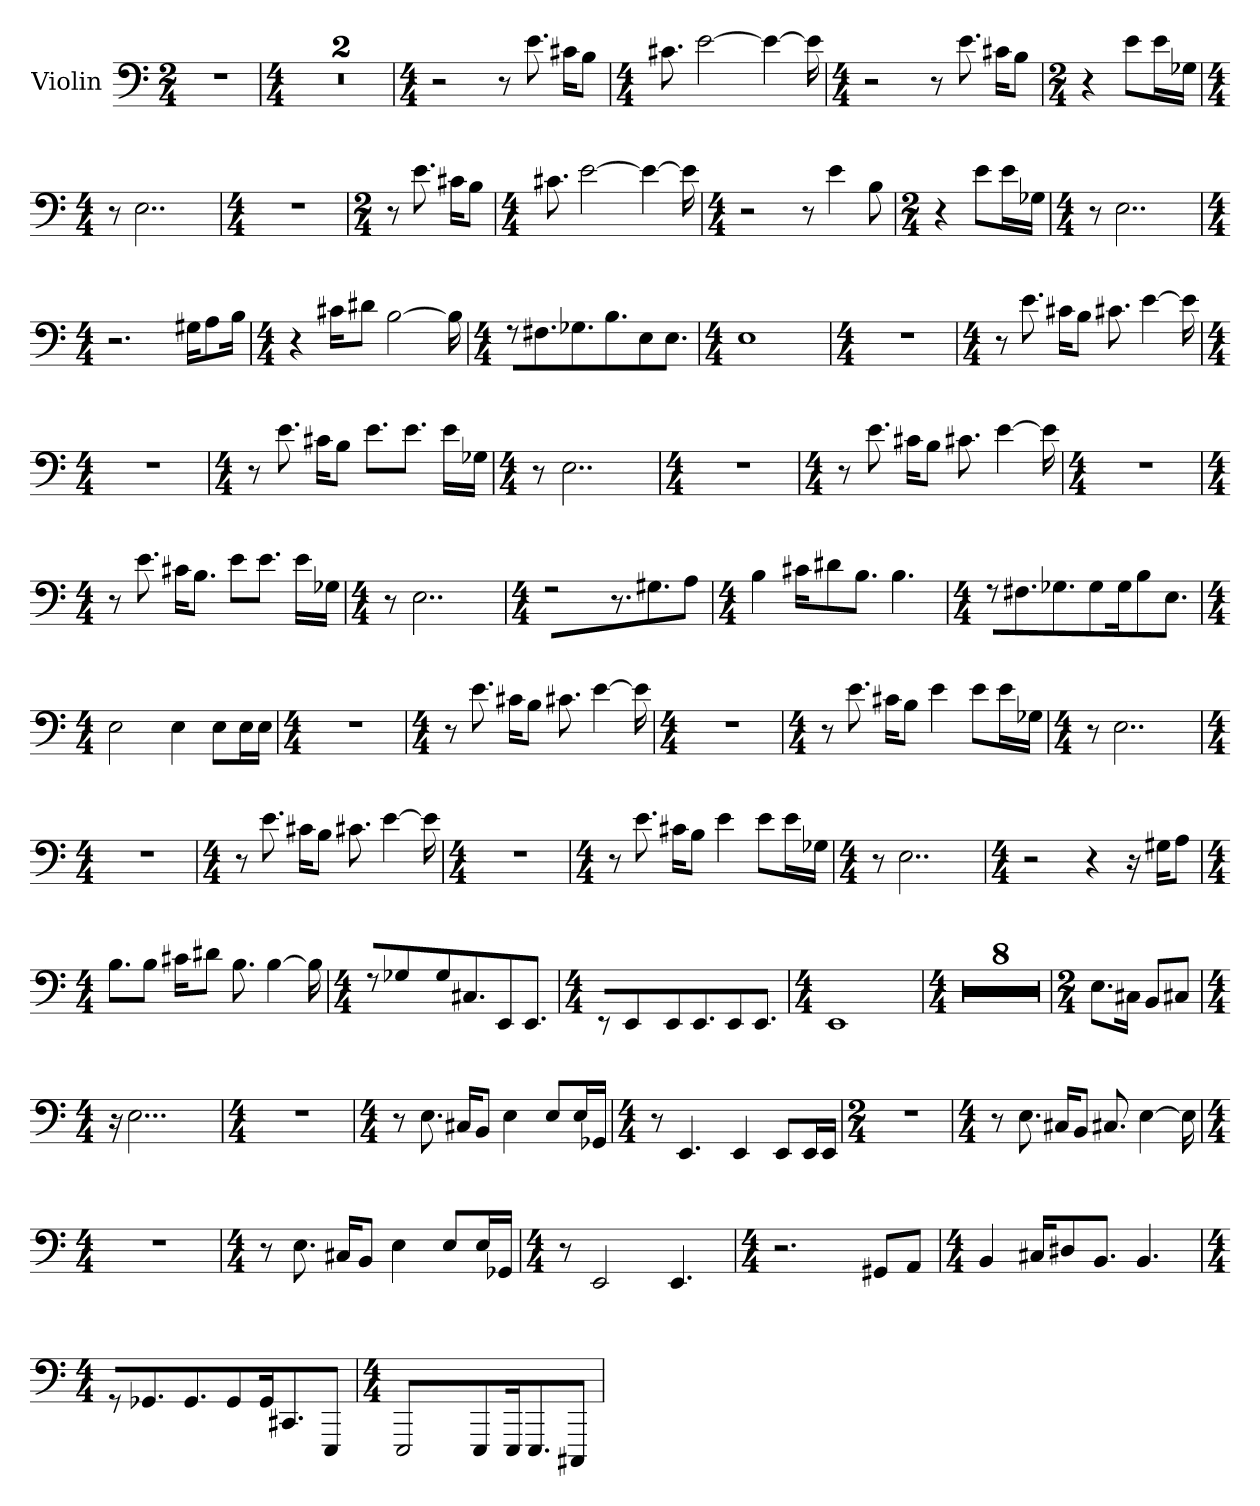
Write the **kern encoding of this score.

**kern
*part1
*staff1
*I"Violin
*I'Vln
*M2/4
=
2r
=
*M4/4
1r
=
*M4/4
1r
=
*M4/4
2r
8r
8.e
16c#XKL
8BJ
=
*M4/4
8.c#X
[2e
4e_
16e]
=
*M4/4
2r
8r
8.e
16c#XKL
8BJ
=
*M2/4
4r
8eL
16eL
16G-XJJ
=
*M4/4
8r
2..E
=
*M4/4
1r
=
*M2/4
8r
8.e
16c#XKL
8BJ
=
*M4/4
8.c#X
[2e
4e_
16e]
=
*M4/4
2r
8r
4e
8B
=
*M2/4
4r
8eL
16eL
16G-XJJ
=
*M4/4
8r
2..E
=
*M4/4
2.r
16G#XKL
8A
16BJk
=
*M4/4
4r
16c#XKL
8d#XJ
[2B
16B]
=
*M4/4
8r
8.F#X
8.G-XL
8.B
8EJ
8.EJ
=
*M4/4
1E
=
*M4/4
1r
=
*M4/4
8r
8.e
16c#XKL
8BJ
8.c#X
[4e
16e]
=
*M4/4
1r
=
*M4/4
8r
8.e
16c#XKL
8BJ
8.eL
8.eJ
16eLL
16G-XJJ
=
*M4/4
8r
2..E
=
*M4/4
1r
=
*M4/4
8r
8.e
16c#XKL
8BJ
8.c#X
[4e
16e]
=
*M4/4
1r
=
*M4/4
8r
8.e
16c#XKL
8.BJ
8eL
8.eJ
16eLL
16G-XJJ
=
*M4/4
8r
2..E
=
*M4/4
2r
8.r
8.G#X
8AJ
=
*M4/4
4B
16c#XKL
8d#X
8.BJ
4.B
=
*M4/4
8r
8.F#X
8.G-XL
8G-
16G-K
8BJ
8.EJ
=
*M4/4
2E
4E
8EL
16EL
16EJJ
=
*M4/4
1r
=
*M4/4
8r
8.e
16c#XKL
8BJ
8.c#X
[4e
16e]
=
*M4/4
1r
=
*M4/4
8r
8.e
16c#XKL
8BJ
4e
8eL
16eL
16G-XJJ
=
*M4/4
8r
2..E
=
*M4/4
1r
=
*M4/4
8r
8.e
16c#XKL
8BJ
8.c#X
[4e
16e]
=
*M4/4
1r
=
*M4/4
8r
8.e
16c#XKL
8BJ
4e
8eL
16eL
16G-XJJ
=
*M4/4
8r
2..E
=
*M4/4
2r
4r
16r
16G#XKL
8AJ
=
*M4/4
8.BL
8BJ
16c#XKL
8d#XJ
8.B
[4B
16B]
=
*M4/4
8r
4G-X
8G-
8.C#XL
8EEJ
8.EEJ
=
*M4/4
8r
4EE
8EE
8.EEL
8EEJ
8.EEJ
=
*M4/4
1EE
=
*M4/4
1r
=
*M4/4
1r
=
*M4/4
1r
=
*M4/4
1r
=
*M4/4
1r
=
*M4/4
1r
=
*M4/4
1r
=
*M4/4
1r
=
*M2/4
8.EL
16C#XJk
8BBL
8C#XJ
=
*M4/4
16r
2...E
=
*M4/4
1r
=
*M4/4
8r
8.E
16C#XKL
8BBJ
4E
8EL
16EL
16GG-XJJ
=
*M4/4
8r
4.EE
4EE
8EEL
16EEL
16EEJJ
=
*M2/4
2r
=
*M4/4
8r
8.E
16C#XKL
8BBJ
8.C#X
[4E
16E]
=
*M4/4
1r
=
*M4/4
8r
8.E
16C#XKL
8BBJ
4E
8EL
16EL
16GG-XJJ
=
*M4/4
8r
2EE
4.EE
=
*M4/4
2.r
8GG#XL
8AAJ
=
*M4/4
4BB
16C#XKL
8D#X
8.BBJ
4.BB
=
*M4/4
8r
8.GG-X
8.GG-L
8GG-
16GG-K
8.CC#XJ
8EEEJ
=
*M4/4
2EEE
8EEEL
16EEEK
8.EEEJ
8CCC#XJ
=
*-
